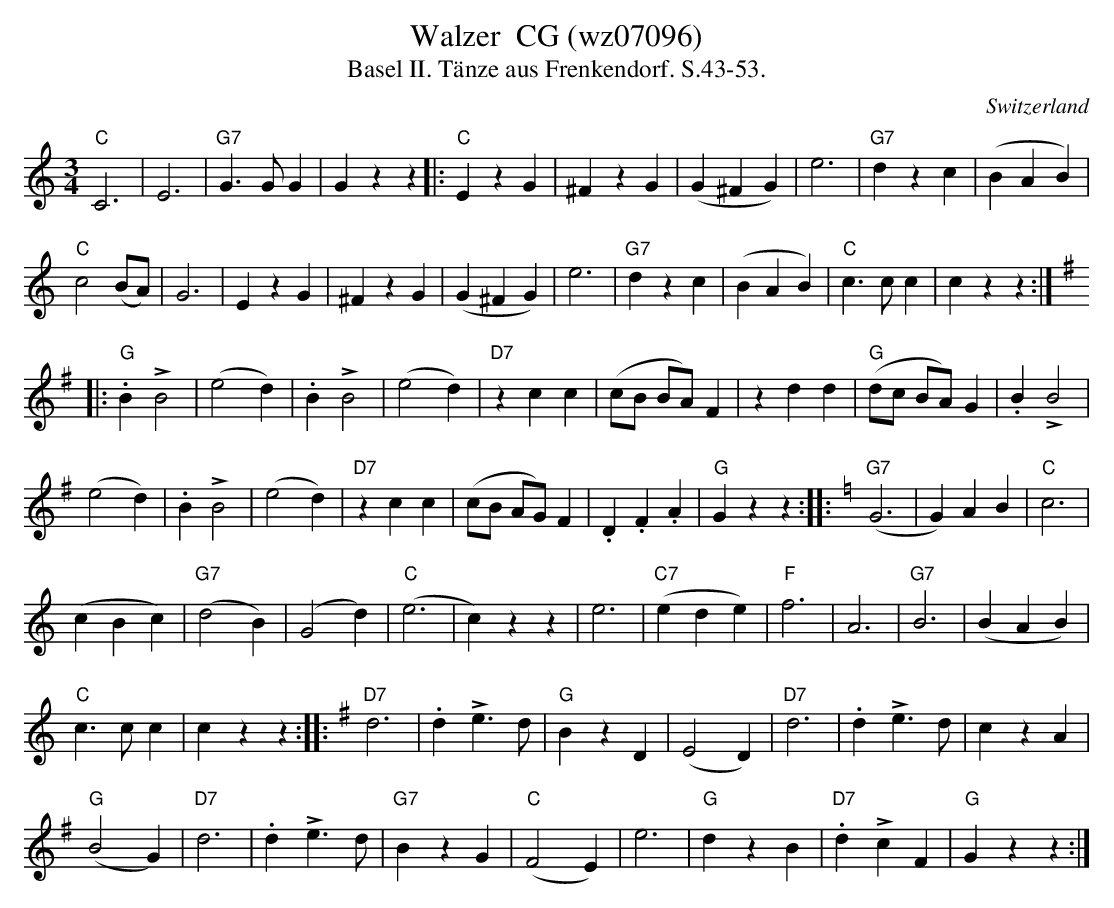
X:1
T:Walzer  CG (wz07096)
T: Basel II. Tänze aus Frenkendorf. S.43-53.
M:3/4
L:1/4
O:Switzerland
K:C major
"C"C3 | E3 | "G7"G>GG | Gzz |: "C"EzG | ^FzG | (G^FG)  | e3 | "G7"dzc | (BAB) |
"C"c2(B/A/) | G3 | EzG | ^FzG | (G^FG) | e3 | "G7"dzc | (BAB) |  "C"c>cc | czz :| [K:G]
|: "G".B!>!B2 | (e2d) | .B!>!B2 | (e2d) | "D7"zcc | (c/B/ B/A/)F | zdd | ("G"d/c/ B/A/)G | .B!>!B2 |
(e2d) | .B!>!B2 | (e2d) | "D7"zcc | (c/B/ A/G/)F | .D.F.A | "G"Gzz:: [K:C] ("G7"G3 | G)AB | "C"c3 |
(cBc) | ("G7"d2B) | (G2d) | ("C"e3 | c)zz | e3 | ("C7"ede) | "F"f3 | A3 | "G7"B3 | (BAB) |
"C"c>cc | czz :: [K:G] "D7"d3 | .d!>!e>d | "G"BzD | (E2D) | "D7"d3 | .d!>!e>d | czA |
("G"B2G) | "D7"d3 | .d!>!e>d | "G7"BzG | ("C"F2E) | e3 | "G"dzB | "D7".d!>!cF | "G"Gzz :|
